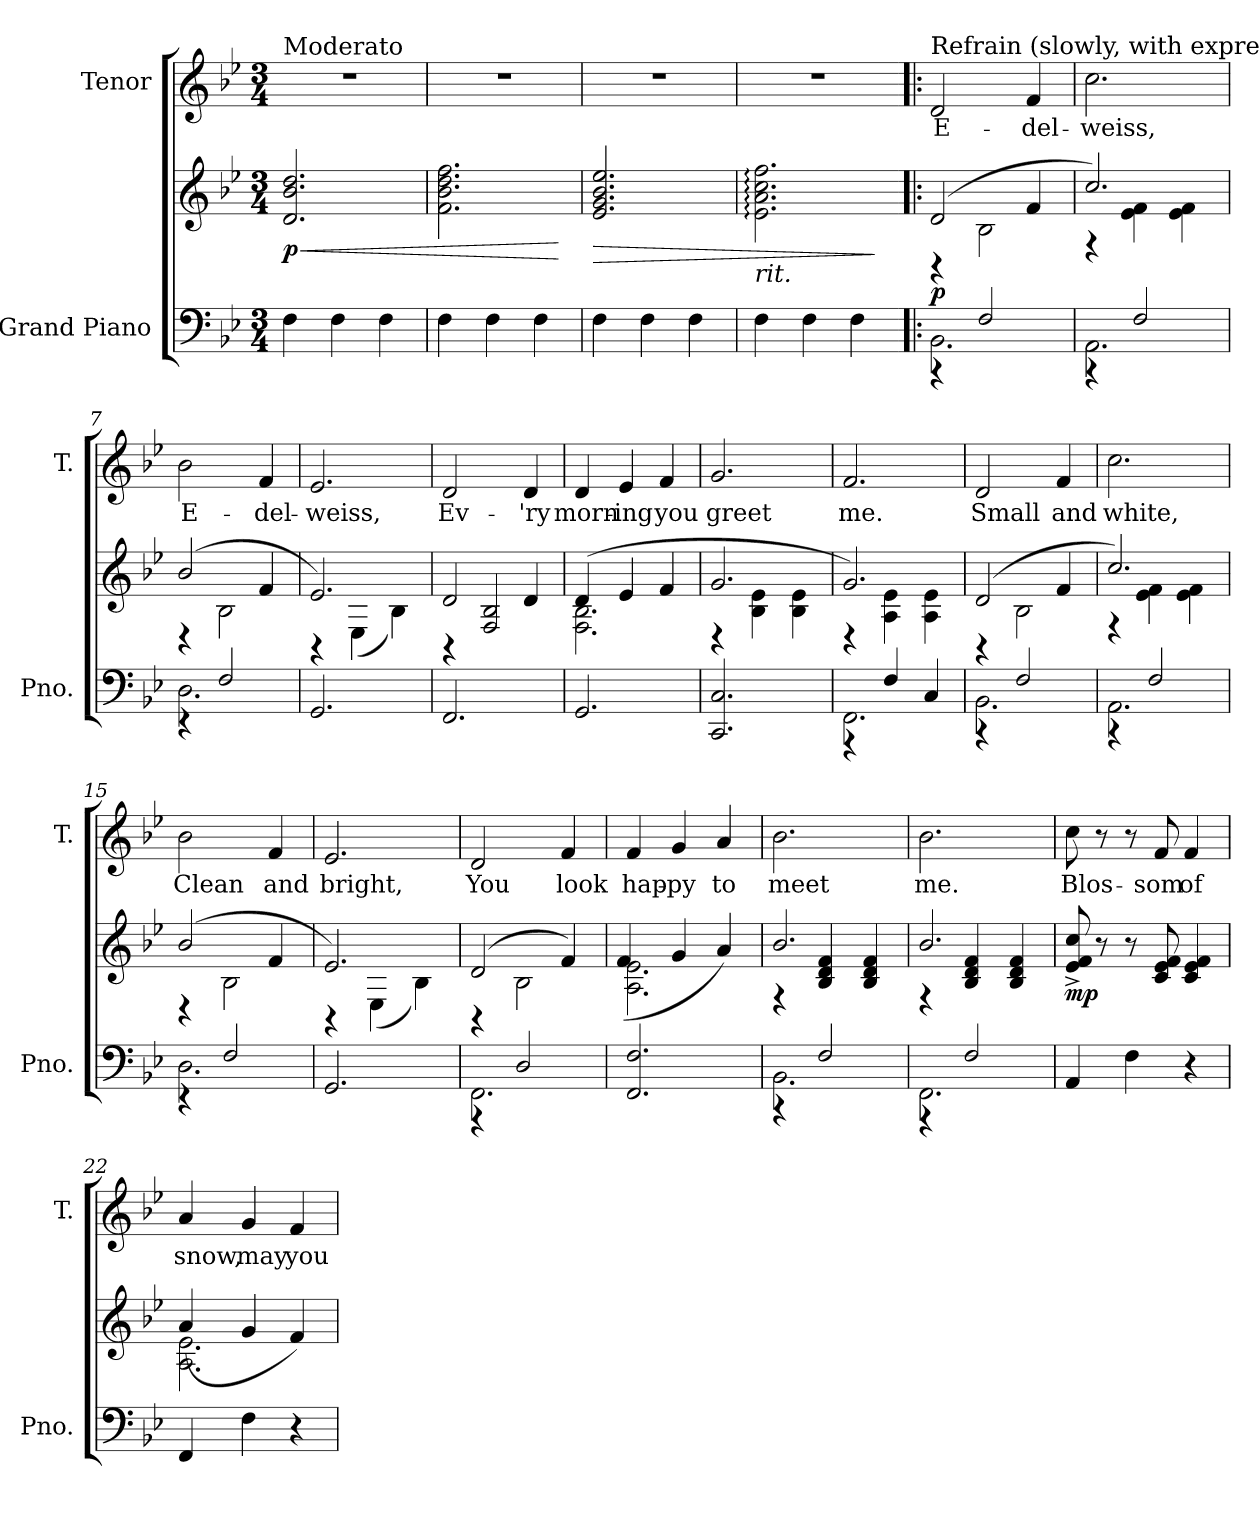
**kern	**kern	**dynam	**kern	**text
*part2	*part2	*part2	*part1	*part1
*staff3	*staff2	*staff2/3	*staff1	*staff1
*I"Grand Piano	*	*	*I"Tenor	*
*I'Pno.	*	*	*I'T.	*
*clefF4	*clefG2	*	*clefG2	*
*k[b-e-]	*k[b-e-]	*	*k[b-e-]	*
*M3/4	*M3/4	*	*M3/4	*
*MM100	*MM100	*	*MM100	*
=1	=1	=1	=1	=1
!	!	!	!LO:TX:a:t=Moderato	!
!	!	!LO:HP:b	!	!
!	!	!LO:DY:n=1:b	!	!
4F\	2.d/ 2.b-/ 2.dd/	< p	2.r	.
4F\	.	.	.	.
4F\	.	.	.	.
=2	=2	=2	=2	=2
4F\	2.f\ 2.b-\ 2.dd\ 2.ff\	.	2.r	.
4F\	.	.	.	.
4F\	.	.	.	.
.	.	[	.	.
=3	=3	=3	=3	=3
!	!	!LO:HP:b	!	!
4F\	2.e-/ 2.g/ 2.b-/ 2.ee-/	>	2.r	.
4F\	.	.	.	.
4F\	.	.	.	.
=4	=4	=4	=4	=4
*	*	*	*MM100	*
!	!LO:TX:b:i:t=rit.	!	!	!
4F\	2.e-\: 2.a\: 2.cc\: 2.ff\:	.	2.r	.
4F\	.	.	.	.
4F\	.	.	.	.
.	.	]	.	.
!!LO:LB:g=z
=5!|:	=5!|:	=5!|:	=5!|:	=5!|:
*	*	*	*MM100	*
*^	*^	*	*	*
!	!	!	!	!	!LO:TX:a:t=Refrain (slowly, with expression)	!
!	!	!	!	!LO:DY:b	!	!
2.BB-\	4r	(2d/	4rBB	p	2d/	E-
.	2F/	.	2B-\	.	.	.
.	.	4f/	.	.	4f/	-del-
=6	=6	=6	=6	=6	=6	=6
2.AA\	4r	2.cc/)	4rF	.	2.cc\	-weiss,
.	2F/	.	4e-\ 4f\	.	.	.
.	.	.	4e-\ 4f\	.	.	.
=7	=7	=7	=7	=7	=7	=7
2.D\	4r	(2b-/	4rD	.	2b-\	E-
.	2F/	.	2B-\	.	.	.
.	.	4f/	.	.	4f/	-del-
*v	*v	*	*	*	*	*
=8	=8	=8	=8	=8	=8
2.GG/	2.e-/)	4rBB	.	2.e-/	-weiss,
.	.	(4E-\	.	.	.
.	.	4B-\)	.	.	.
!!LO:LB:g=z
=9	=9	=9	=9	=9	=9
2.FF/	2d/	4rBB	.	2d/	Ev-
.	.	2F/ 2B-/	.	.	.
.	4d/	.	.	4d/	-'ry
=10	=10	=10	=10	=10	=10
2.GG/	2.F\ 2.B-\	(4d/	.	4d/	morn-
.	.	4e-/	.	4e-/	-ing
.	.	4f/	.	4f/	you
=11	=11	=11	=11	=11	=11
2.CC/ 2.C/	2.g/	4rD	.	2.g/	greet
.	.	4B-\ 4e-\	.	.	.
.	.	4B-\ 4e-\	.	.	.
=12	=12	=12	=12	=12	=12
*^	*	*	*	*	*
2.FF\	4r	2.g/)	4rD	.	2.f/	me.
.	4F/	.	4A\ 4e-\	.	.	.
.	4C/	.	4A\ 4e-\	.	.	.
!!LO:PB:g=z
=13	=13	=13	=13	=13	=13	=13
2.BB-\	4r	(2d/	4rBB	.	2d/	Small
.	2F/	.	2B-\	.	.	.
.	.	4f/	.	.	4f/	and
=14	=14	=14	=14	=14	=14	=14
2.AA\	4r	2.cc/)	4rF	.	2.cc\	white,
.	2F/	.	4e-\ 4f\	.	.	.
.	.	.	4e-\ 4f\	.	.	.
=15	=15	=15	=15	=15	=15	=15
2.D\	4r	(2b-/	4rD	.	2b-\	Clean
.	2F/	.	2B-\	.	.	.
.	.	4f/	.	.	4f/	and
*v	*v	*	*	*	*	*
=16	=16	=16	=16	=16	=16
2.GG/	2.e-/)	4rBB	.	2.e-/	bright,
.	.	(4E-\	.	.	.
.	.	4B-\)	.	.	.
!!LO:LB:g=z
=17	=17	=17	=17	=17	=17
*^	*	*	*	*	*
2.FF\	4r	(2d/	4rBB	.	2d/	You
.	2D/	.	2B-\	.	.	.
.	.	4f/)	.	.	4f/	look
*v	*v	*	*	*	*	*
=18	=18	=18	=18	=18	=18
2.FF/ 2.F/	2.A\ 2.e-\	(4f/	.	4f/	hap-
.	.	4g/	.	4g/	-py
.	.	4a/)	.	4a/	to
=19	=19	=19	=19	=19	=19
*^	*	*	*	*	*
2.BB-\	4r	2.b-/	4rF	.	2.b-\	meet
.	2F/	.	4B-/ 4d/ 4f/	.	.	.
.	.	.	4B-/ 4d/ 4f/	.	.	.
=20	=20	=20	=20	=20	=20	=20
2.FF\	4r	2.b-/	4rF	.	2.b-\	me.
.	2F/	.	4B-/ 4d/ 4f/	.	.	.
.	.	.	4B-/ 4d/ 4f/	.	.	.
*v	*v	*	*	*	*	*
!!LO:LB:g=z
=21	=21	=21	=21	=21	=21
!	!	!	!LO:DY:b	!	!
*	*v	*v	*	*	*
4AA/	8e-/^ 8f/^ 8cc/^	mp	8cc\	Blos-
.	8r	.	8r	.
4F\	8r	.	8r	.
.	8c/ 8e-/ 8f/	.	8f/	-som
4r	4c/ 4e-/ 4f/	.	4f/	of
=22	=22	=22	=22	=22
*	*^	*	*	*
4FF/	2.A\ 2.e-\	(4a/	.	4a/	snow,
4F\	.	4g/	.	4g/	may
4r	.	4f/)	.	4f/	you
*	*v	*v	*	*	*
=	=	=	=	=
*-	*-	*-	*-	*-
